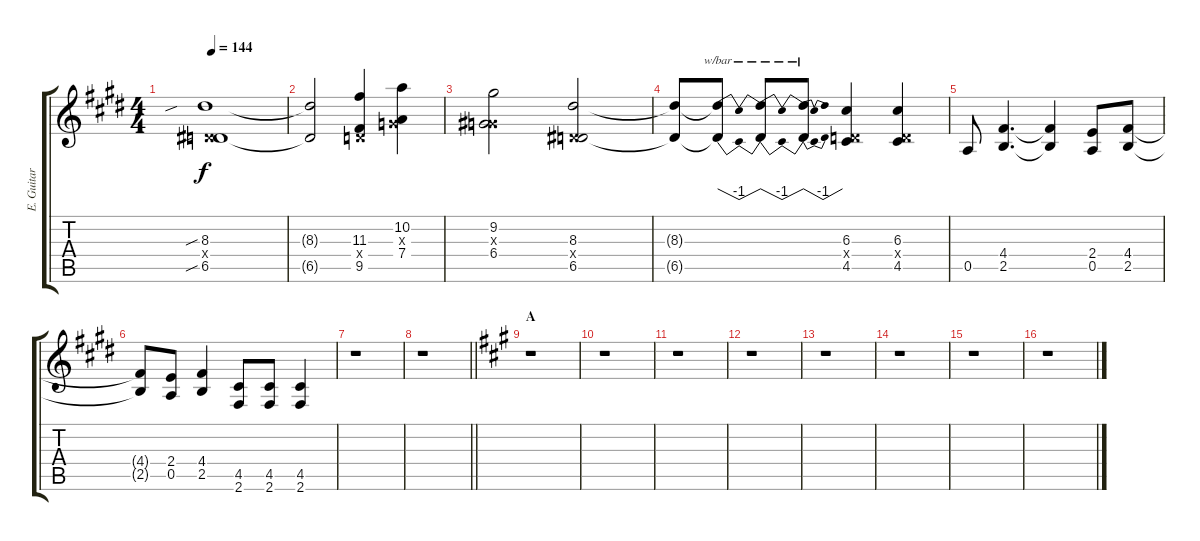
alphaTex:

\track ("E. Guitar V" "E. Guitar ") {instrument overdrivenguitar}
\staff {score tabs}
\tuning (E4 B3 G3 D3 A2 E2) {hide}
\ts (4 4)
\tempo 144
\clef g2
\ks e
(8.3{sib} 0.4{x} 6.5{sib}).1{dy f} |
(8.3{t} 6.5{t}).2 (11.3 0.4{x} 9.5).4 (10.2 0.3{x} 7.4).4 |
(9.2 0.3{x} 6.4).2 (8.3 0.4{x} 6.5).2 |
(8.3{t} 6.5{t}).8 (8.3{t} 6.5{t}).8{tbe (dip default 0 0 30 -4 60 0)} (8.3{t} 6.5{t}).8{tbe (dip default 0 0 30 -4 60 0)} (8.3{t} 6.5{t}).8{tbe (dip default 0 0 30 -4 60 0)} (6.3 0.4{x} 4.5).4 (6.3 0.4{x} 4.5).4 |
0.5.8 (4.4 2.5).4{d} (4.4{t} 2.5{t}).4 (2.4 0.5).8 (4.4 2.5).8 |
(4.4{t} 2.5{t}).8 (2.4 0.5).8 (4.4 2.5).4 (4.5 2.6).8 (4.5 2.6).8 (4.5 2.6).4 |
r.1 |
\barLineRight lightlight
r.1 |
\section ("" "A")
\ks a
r.1 |
r.1 |
r.1 |
r.1 |
r.1 |
r.1 |
r.1 |
r.1
